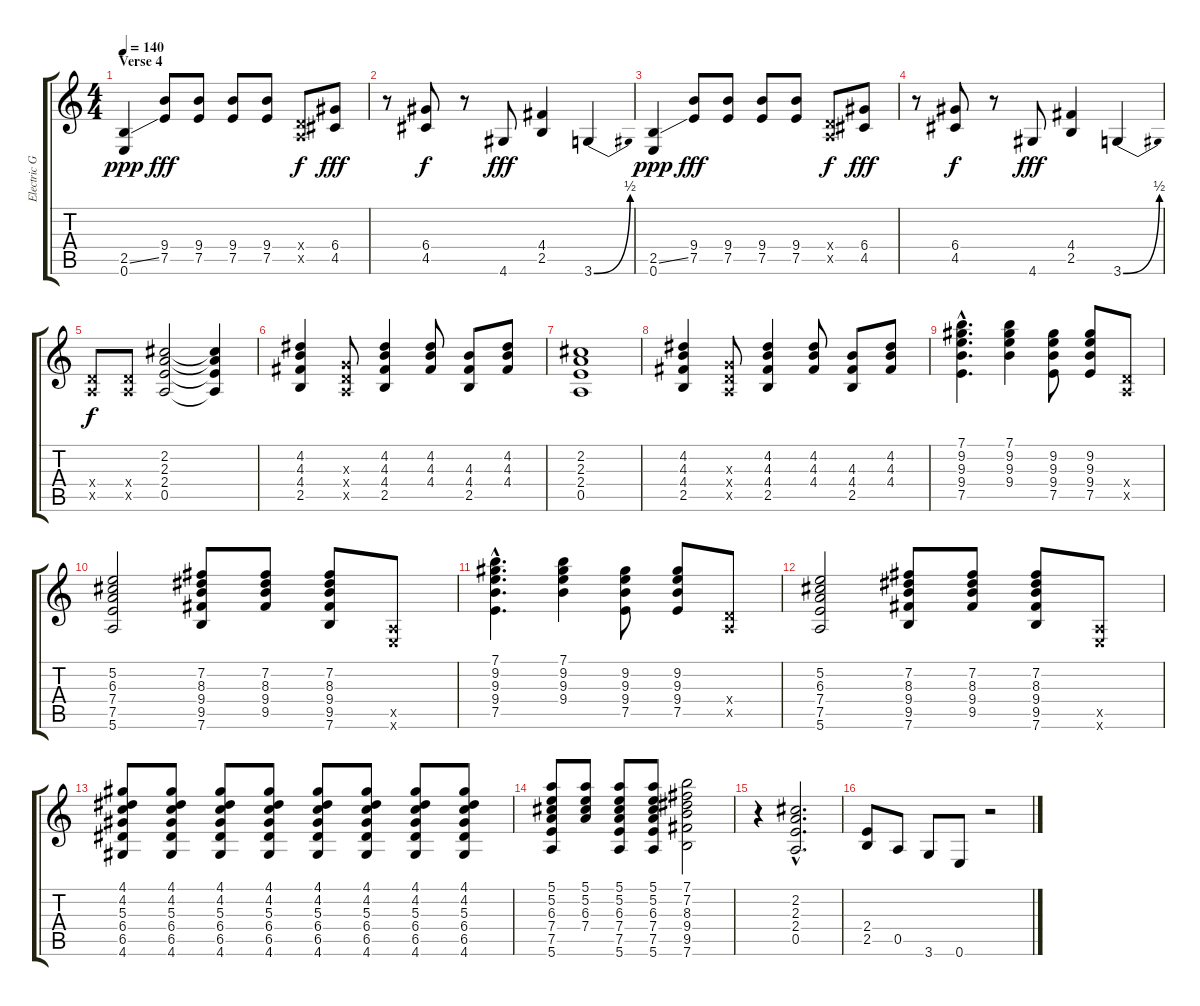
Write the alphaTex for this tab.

\track ("Electric Guitar Left" "Electric G") {instrument distortionguitar}
\staff {score tabs}
\tuning (E4 B3 G3 D3 A2 E2) {hide}
\ts (4 4)
\section ("" "Verse 4")
\tempo 140
\clef g2
\ks c
(2.5{ss} 0.6).4{dy ppp} (9.4 7.5).8{dy fff} (9.4 7.5).8 (9.4 7.5).8 (9.4 7.5).8 (0.4{x} 0.5{x}).8{dy f} (6.4 4.5).8{dy fff} |
r.8 (6.4 4.5).8{dy f} r.8 4.6.8{dy fff} (4.4 2.5).4 3.6{be (bend 0 0 60 2)}.4 |
(2.5{ss} 0.6).4{dy ppp} (9.4 7.5).8{dy fff} (9.4 7.5).8 (9.4 7.5).8 (9.4 7.5).8 (0.4{x} 0.5{x}).8{dy f} (6.4 4.5).8{dy fff} |
r.8 (6.4 4.5).8{dy f} r.8 4.6.8{dy fff} (4.4 2.5).4 3.6{be (bend 0 0 60 2)}.4 |
(0.4{x} 0.5{x}).8{dy f} (0.4{x} 0.5{x}).8 (2.2 2.3 2.4 0.5).2 (2.2{t} 2.3{t} 2.4{t} 0.5{t}).4 |
(4.2 4.3 4.4 2.5).4 (0.3{x} 0.4{x} 0.5{x}).8 (4.2 4.3 4.4 2.5).4 (4.2 4.3 4.4).8 (4.3 4.4 2.5).8 (4.2 4.3 4.4).8 |
(2.2 2.3 2.4 0.5).1 |
(4.2 4.3 4.4 2.5).4 (0.3{x} 0.4{x} 0.5{x}).8 (4.2 4.3 4.4 2.5).4 (4.2 4.3 4.4).8 (4.3 4.4 2.5).8 (4.2 4.3 4.4).8 |
(7.1{hac} 9.2{hac} 9.3{hac} 9.4{hac} 7.5{hac}).4{d} (7.1 9.2 9.3 9.4).4 (9.2 9.3 9.4 7.5).8 (9.2 9.3 9.4 7.5).8 (0.4{x} 0.5{x}).8 |
(5.2 6.3 7.4 7.5 5.6).2 (7.2 8.3 9.4 9.5 7.6).8 (7.2 8.3 9.4 9.5).8 (7.2 8.3 9.4 9.5 7.6).8 (0.5{x} 0.6{x}).8 |
(7.1{hac} 9.2{hac} 9.3{hac} 9.4{hac} 7.5{hac}).4{d} (7.1 9.2 9.3 9.4).4 (9.2 9.3 9.4 7.5).8 (9.2 9.3 9.4 7.5).8 (0.4{x} 0.5{x}).8 |
(5.2 6.3 7.4 7.5 5.6).2 (7.2 8.3 9.4 9.5 7.6).8 (7.2 8.3 9.4 9.5).8 (7.2 8.3 9.4 9.5 7.6).8 (0.5{x} 0.6{x}).8 |
(4.1 4.2 5.3 6.4 6.5 4.6).8 (4.1 4.2 5.3 6.4 6.5 4.6).8 (4.1 4.2 5.3 6.4 6.5 4.6).8 (4.1 4.2 5.3 6.4 6.5 4.6).8 (4.1 4.2 5.3 6.4 6.5 4.6).8 (4.1 4.2 5.3 6.4 6.5 4.6).8 (4.1 4.2 5.3 6.4 6.5 4.6).8 (4.1 4.2 5.3 6.4 6.5 4.6).8 |
(5.1 5.2 6.3 7.4 7.5 5.6).8 (5.1 5.2 6.3 7.4).8 (5.1 5.2 6.3 7.4 7.5 5.6).8 (5.1 5.2 6.3 7.4 7.5 5.6).8 (7.1 7.2 8.3 9.4 9.5 7.6).2 |
r.4 (2.2{hac} 2.3{hac} 2.4{hac} 0.5{hac}).2{d} |
(2.4 2.5).8 0.5.8 3.6.8 0.6.8 r.2
